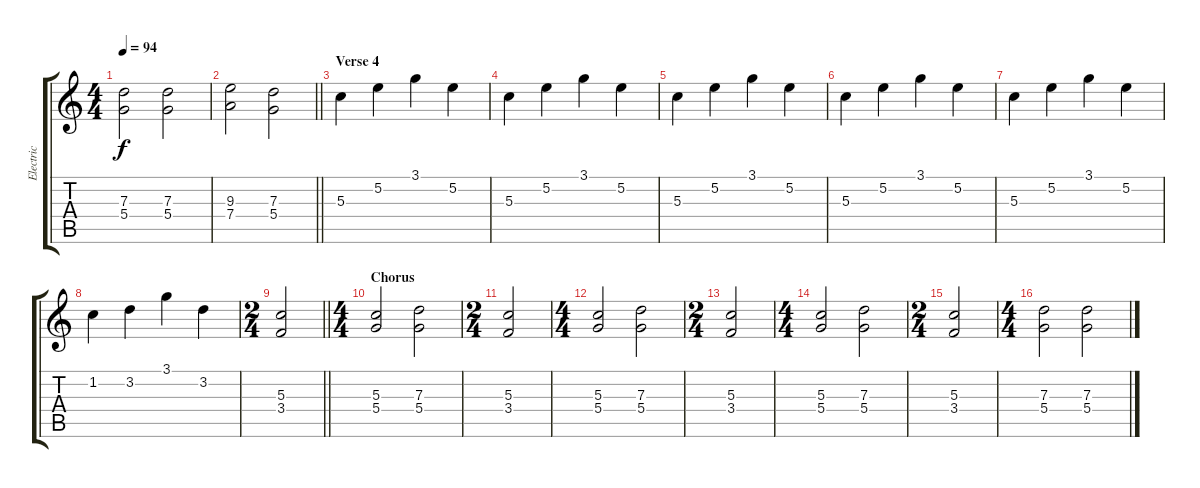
\track ("Electric" "Electric") {instrument overdrivenguitar}
\staff {score tabs}
\tuning (E4 B3 G3 D3 A2 E2) {hide}
\ts (4 4)
\tempo 94
\clef g2
\ks c
(7.3 5.4).2{dy f} (7.3 5.4).2 |
\barLineRight lightlight
(9.3 7.4).2 (7.3 5.4).2 |
\section ("" "Verse 4")
5.3.4 5.2.4 3.1.4 5.2.4 |
5.3.4 5.2.4 3.1.4 5.2.4 |
5.3.4 5.2.4 3.1.4 5.2.4 |
5.3.4 5.2.4 3.1.4 5.2.4 |
5.3.4 5.2.4 3.1.4 5.2.4 |
1.2.4 3.2.4 3.1.4 3.2.4 |
\ts (2 4)
\barLineRight lightlight
(5.3 3.4).2 |
\ts (4 4)
\section ("" "Chorus")
(5.3 5.4).2 (7.3 5.4).2 |
\ts (2 4)
(5.3 3.4).2 |
\ts (4 4)
(5.3 5.4).2 (7.3 5.4).2 |
\ts (2 4)
(5.3 3.4).2 |
\ts (4 4)
(5.3 5.4).2 (7.3 5.4).2 |
\ts (2 4)
(5.3 3.4).2 |
\ts (4 4)
(7.3 5.4).2 (7.3 5.4).2
